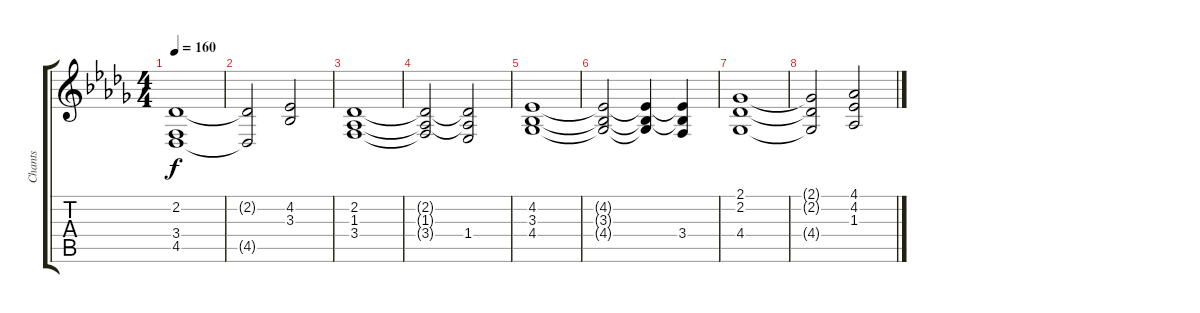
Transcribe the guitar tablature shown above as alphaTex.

\track ("Chants" "Chants") {instrument stringensemble1}
\staff {score tabs}
\tuning (E4 B3 G3 D3 A2 E2) {hide}
\ts (4 4)
\tempo 160
\clef g2
\ks db
(2.2 3.4 4.5).1{dy f} |
(2.2{t} 4.5{t}).2 (4.2 3.3).2 |
(2.2 1.3 3.4).1 |
(2.2{t} 1.3{t} 3.4{t}).2 (2.2{t} 1.3{t} 1.4).2 |
(4.2 3.3 4.4).1 |
(4.2{t} 3.3{t} 4.4{t}).2 (4.2{t} 3.3{t} 4.4{t}).4 (4.2{t} 3.3{t} 3.4).4 |
(2.1 2.2 4.4).1 |
(2.1{t} 2.2{t} 4.4{t}).2 (4.1 4.2 1.3).2
